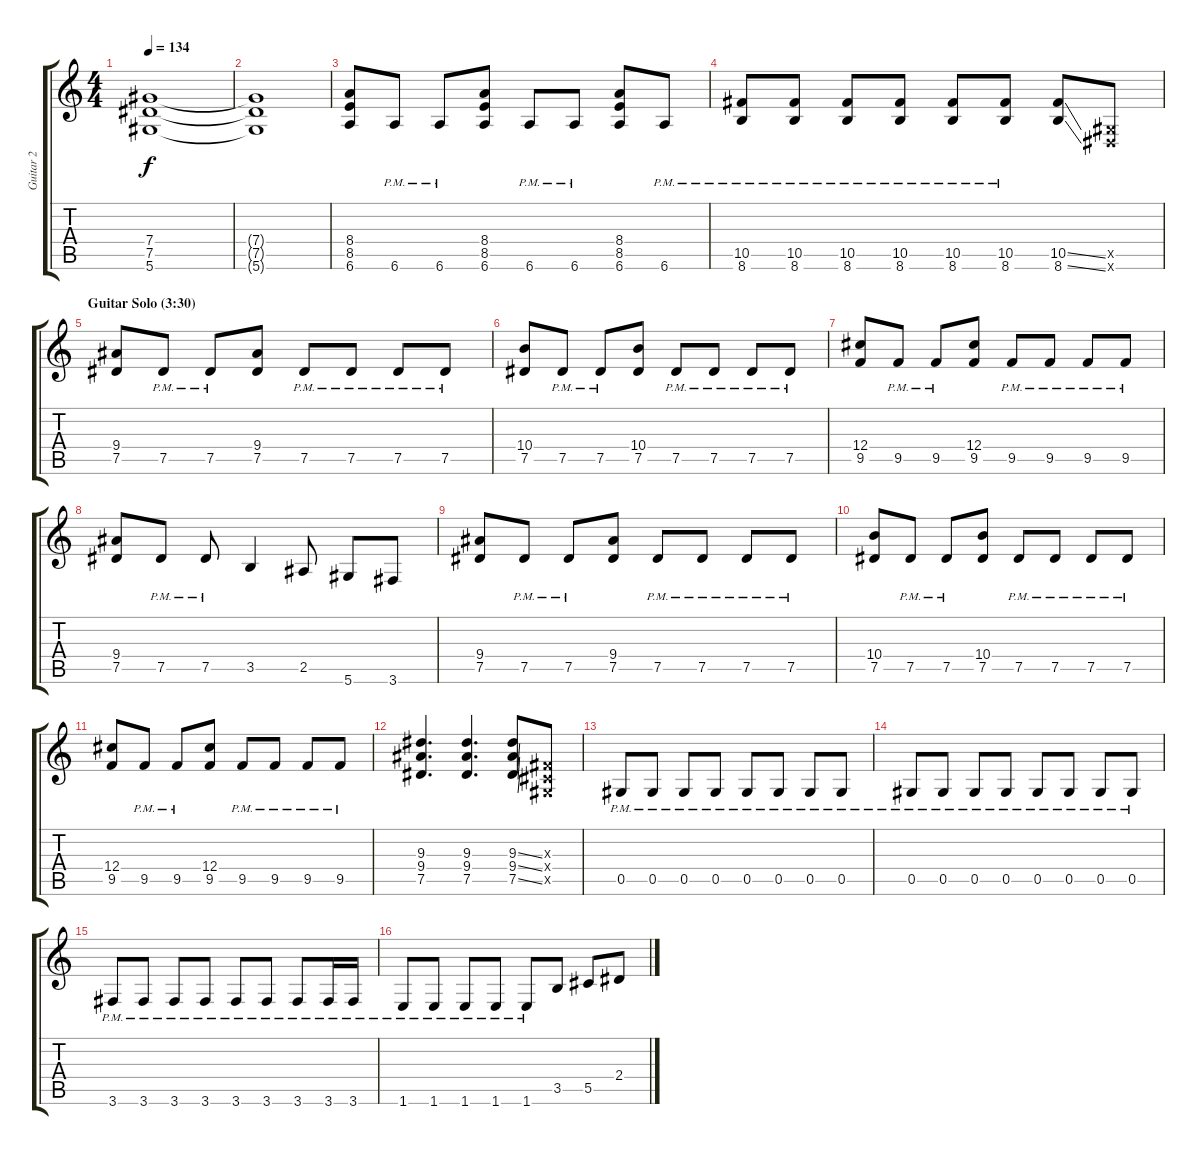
\track ("Guitar 2" "Guitar 2") {instrument distortionguitar}
\staff {score tabs}
\tuning (Eb4 Bb3 Gb3 Db3 Ab2 Eb2) {hide}
\ts (4 4)
\tempo 134
\clef g2
\ks c
(7.4 7.5 5.6).1{dy f} |
(7.4{t} 7.5{t} 5.6{t}).1 |
(8.4 8.5 6.6).8 6.6{pm}.8 6.6{pm}.8 (8.4 8.5 6.6).8 6.6{pm}.8 6.6{pm}.8 (8.4 8.5 6.6).8 6.6{pm}.8 |
(10.5{pm} 8.6{pm}).8 (10.5{pm} 8.6{pm}).8 (10.5{pm} 8.6{pm}).8 (10.5{pm} 8.6{pm}).8 (10.5{pm} 8.6{pm}).8 (10.5{pm} 8.6{pm}).8 (10.5{ss} 8.6{ss}).8 (0.5{x} 0.6{x}).8 |
\section ("" "Guitar Solo (3:30)")
(9.4 7.5).8 7.5{pm}.8 7.5{pm}.8 (9.4 7.5).8 7.5{pm}.8 7.5{pm}.8 7.5{pm}.8 7.5{pm}.8 |
(10.4 7.5).8 7.5{pm}.8 7.5{pm}.8 (10.4 7.5).8 7.5{pm}.8 7.5{pm}.8 7.5{pm}.8 7.5{pm}.8 |
(12.4 9.5).8 9.5{pm}.8 9.5{pm}.8 (12.4 9.5).8 9.5{pm}.8 9.5{pm}.8 9.5{pm}.8 9.5{pm}.8 |
(9.4 7.5).8 7.5{pm}.8 7.5{pm}.8 3.5.4 2.5.8 5.6.8 3.6.8 |
(9.4 7.5).8 7.5{pm}.8 7.5{pm}.8 (9.4 7.5).8 7.5{pm}.8 7.5{pm}.8 7.5{pm}.8 7.5{pm}.8 |
(10.4 7.5).8 7.5{pm}.8 7.5{pm}.8 (10.4 7.5).8 7.5{pm}.8 7.5{pm}.8 7.5{pm}.8 7.5{pm}.8 |
(12.4 9.5).8 9.5{pm}.8 9.5{pm}.8 (12.4 9.5).8 9.5{pm}.8 9.5{pm}.8 9.5{pm}.8 9.5{pm}.8 |
(9.3 9.4 7.5).4{d} (9.3 9.4 7.5).4{d} (9.3{ss} 9.4{ss} 7.5{ss}).8 (0.3{x} 0.4{x} 0.5{x}).8 |
0.5{pm}.8 0.5{pm}.8 0.5{pm}.8 0.5{pm}.8 0.5{pm}.8 0.5{pm}.8 0.5{pm}.8 0.5{pm}.8 |
0.5{pm}.8 0.5{pm}.8 0.5{pm}.8 0.5{pm}.8 0.5{pm}.8 0.5{pm}.8 0.5{pm}.8 0.5{pm}.8 |
3.6{pm}.8 3.6{pm}.8 3.6{pm}.8 3.6{pm}.8 3.6{pm}.8 3.6{pm}.8 3.6{pm}.8 3.6{pm}.16 3.6{pm}.16 |
1.6{pm}.8 1.6{pm}.8 1.6{pm}.8 1.6{pm}.8 1.6{pm}.8 3.5.8 5.5.8 2.4.8
